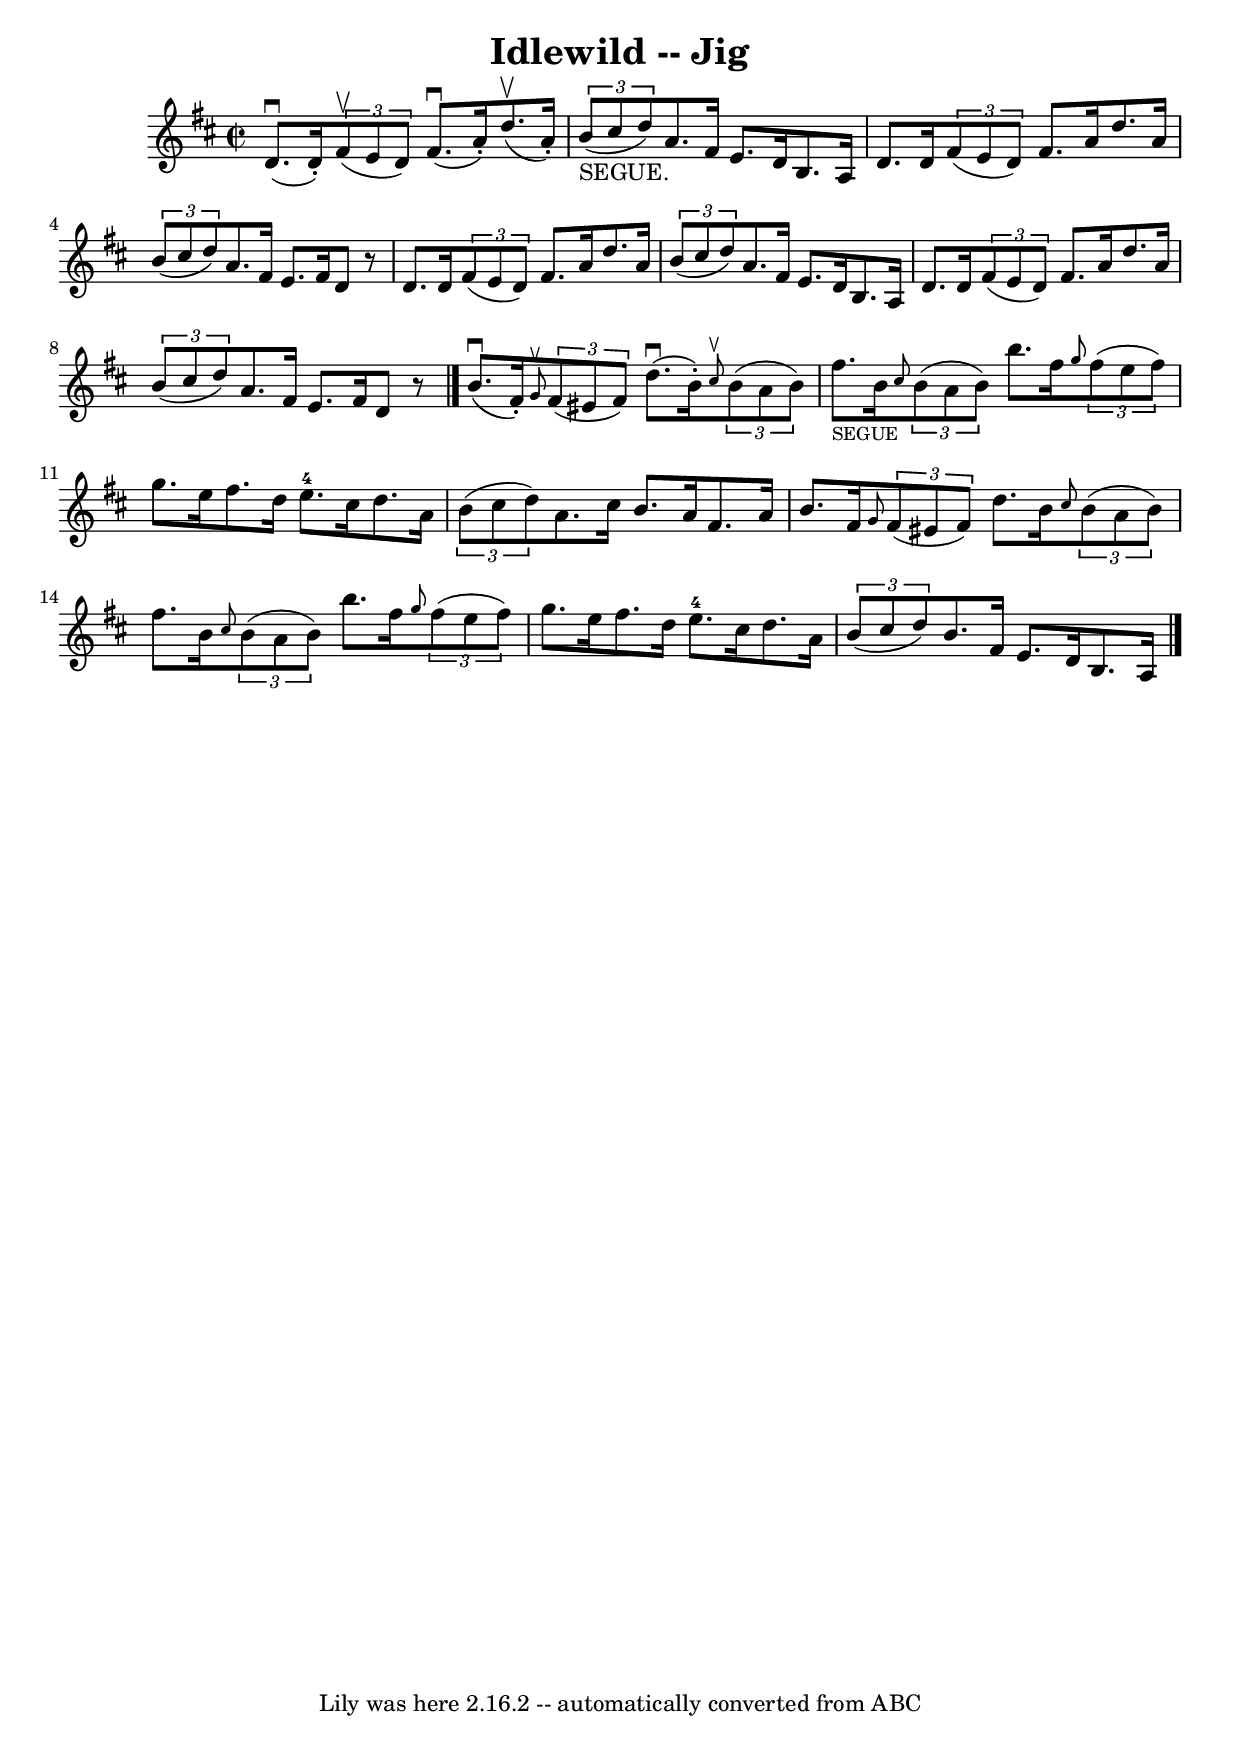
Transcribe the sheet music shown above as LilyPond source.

\version "2.16.2"
\include "Mammoth.ily"
\header {
  %% book = "Ryan's Mammoth Collection"
  crossRefNumber = "1"
  footnotes = "\\\\113 631"
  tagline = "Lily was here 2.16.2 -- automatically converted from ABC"
  title = "Idlewild -- Jig"

}
voicedefault =  {


  \override Staff.TimeSignature #'style = #'C
  \time 2/2 
  \key d \major
 d'8.^\downbow(d'16 -.)   \times 2/3 { fis'8 
						      ^\upbow(e'8 d'8) 
						    } fis'8.^\downbow(a'16 -.) d''8.^\upbow(
  a'16 -.)   |
  \times 2/3 { b'8_"SEGUE."(cis''8 d''8) 
	     }  
  a'8. fis'16 e'8. d'16 b8. a16    |
  d'8. d'16    
  \times 2/3 { fis'8 (e'8 d'8) 
	     } fis'8. a'16 d''8. a'16    
  |
  \times 2/3 { b'8 (cis''8 d''8) 
	     } a'8. fis'16 e'8. 
  fis'16 d'8    r8   |
  d'8. d'16    \times 2/3 { fis'8 (
			    e'8 d'8) 
			  } fis'8. a'16 d''8. a'16    |
  \times 2/3 {   
    b'8 (cis''8 d''8) 
  } a'8. fis'16 e'8. d'16 b8. a16    
  |
  d'8. d'16    \times 2/3 { fis'8 (e'8 d'8) 
			  } fis'8.   
  a'16 d''8. a'16    |
  \times 2/3 { b'8 (cis''8 d''8  
	       -) 
	     } a'8. fis'16 e'8. fis'16 d'8    r8   \bar "|." b'8. 
  ^\downbow(fis'16 -.)   \grace { g'8^\upbow 
				}   \times 2/3 { fis'8 (
						 eis'8 fis'8) 
					       } d''8.^\downbow(b'16 -.)   \grace { cis''8 
										    ^\upbow 
										  }   \times 2/3 { b'8 (a'8 b'8) 
												 }   |
  fis''8. 
  _\segue b'16  \grace { cis''8  
		       }   \times 2/3 { b'8 (a'8 b'8) 

				      } b''8. fis''16  \grace { g''8  
							      }   \times 2/3 { fis''8 (e''8    
									       fis''8) 
									     }   |
  g''8. e''16 fis''8. d''16 e''8. 
  -4 cis''16 d''8. a'16    |
  \times 2/3 { b'8 (cis''8    
	       d''8) 
	     } a'8. cis''16 b'8. a'16 fis'8. a'16    |
  
  b'8. fis'16  \grace { g'8  
		      }   \times 2/3 { fis'8 (eis'8 fis'8  
				       -) 
				     } d''8. b'16  \grace { cis''8  
							  }   \times 2/3 { b'8 (a'8 b'8 
									   ) 
									 }   |
  fis''8. b'16  \grace { cis''8  
		       }   \times 2/3 { b'8 
					(a'8 b'8) 
				      } b''8. fis''16  \grace { g''8  
							      }   \times 2/3 {   
								fis''8 (e''8 fis''8) 
							      }   |
  g''8. e''16 fis''8.    
  d''16 e''8.-4 cis''16 d''8. a'16    |
  \times 2/3 {   
    b'8 (cis''8 d''8) 
  } b'8. fis'16 e'8. d'16 b8. a16     
  \bar "|."   

}

\score{
  <<

    \context Staff="default"
    {
      \voicedefault 
      
    }

  >>
  \layout {
    
  }
  \midi {
  }

}
